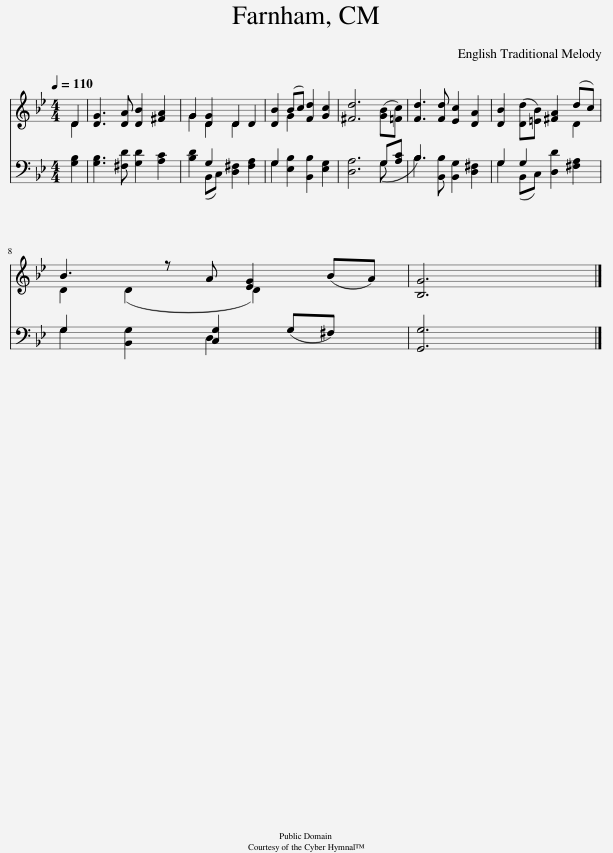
X:1
%%score ( 1 2 ) ( 3 4 )
L:1/8
Q:1/4=110
M:4/4
I:linebreak $
K:Bb
V:1 treble
V:2 treble
V:3 bass
V:4 bass
V:1
 D2 | [DG]3 [DA] [DB]2 [^FA]2 | G2 [DG]2 D2 D2 | [DB]2 (Bc) [Fd]2 [Gc]2 | [^Fd]6 ([GB][=Fc]) | %5
 [Fd]3 [Fd] [Ec]2 [DA]2 | [DB]2 ([Dd][=EB]) [^FA]2 (dc) |$ B3 z A [EG]2 (BA) | [B,G]6 |] %9
V:2
 D2 | x8 | G2 D2 D2 x2 | x2 G2 x4 | x8 | %5
 x8 | x6 D2 |$ D2 (D2 x D2) x2 | x6 |] %9
V:3
 [G,B,]2 | [G,B,]3 [^F,D] [G,D]2 [A,C]2 | [B,D]2 G,2 [D,^F,]2 [F,A,]2 | G,2 [E,B,]2 [B,,B,]2 [E,G,]2 | [D,A,]6 G,[A,C] | %5
 B,3 [B,,B,] [B,,G,]2 [D,^F,]2 | G,2 G,2 [D,D]2 [^F,A,]2 |$ G,2 [B,,G,]2 [C,G,]2 (G,^F,) x | [G,,G,]6 |] %9
V:4
 x2 | x8 | x2 (B,,C,) x4 | G,2 x6 | x6 G, x | %5
 B,3 x5 | G,2 (B,,C,) x4 |$ G,2 x2 D,2 x3 | x6 |] %9
